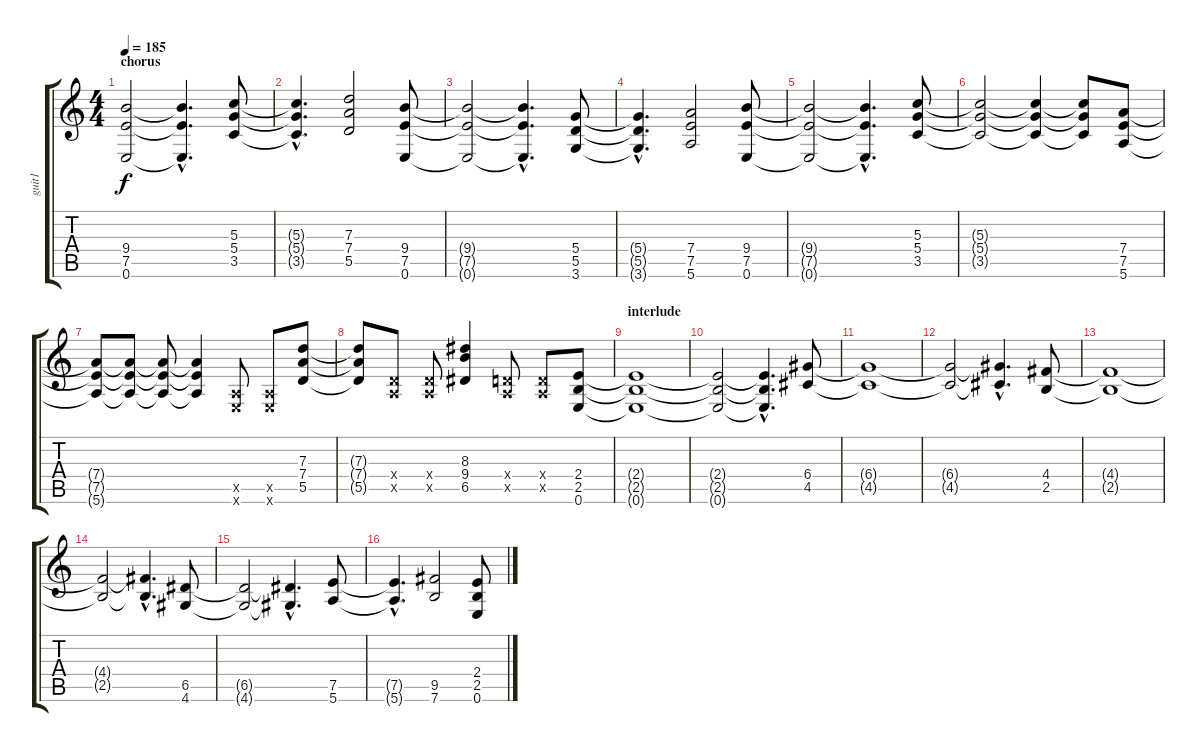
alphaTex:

\track ("guit1" "guit1") {instrument distortionguitar}
\staff {score tabs}
\tuning (E4 B3 G3 D3 A2 E2) {hide}
\ts (4 4)
\section ("" "chorus")
\tempo 185
\clef g2
\ks c
(9.4{t} 7.5{t} 0.6{t}).2{dy f} (9.4{hac t} 7.5{hac t} 0.6{hac t}).4{d} (5.3 5.4 3.5).8 |
(5.3{hac t} 5.4{hac t} 3.5{hac t}).4{d} (7.3 7.4 5.5).2 (9.4 7.5 0.6).8 |
(9.4{t} 7.5{t} 0.6{t}).2 (9.4{hac t} 7.5{hac t} 0.6{hac t}).4{d} (5.4 5.5 3.6).8 |
(5.4{hac t} 5.5{hac t} 3.6{hac t}).4{d} (7.4 7.5 5.6).2 (9.4 7.5 0.6).8 |
(9.4{t} 7.5{t} 0.6{t}).2 (9.4{hac t} 7.5{hac t} 0.6{hac t}).4{d} (5.3 5.4 3.5).8 |
(5.3{t} 5.4{t} 3.5{t}).2 (5.3{t} 5.4{t} 3.5{t}).4 (5.3{t} 5.4{t} 3.5{t}).8 (7.4 7.5 5.6).8 |
(7.4{t} 7.5{t} 5.6{t}).8 (7.4{t} 7.5{t} 5.6{t}).8 (7.4{t} 7.5{t} 5.6{t}).8 (7.4{t} 7.5{t} 5.6{t}).4 (0.5{x} 0.6{x}).8 (0.5{x} 0.6{x}).8 (7.3 7.4 5.5).8 |
(7.3{t} 7.4{t} 5.5{t}).8 (0.4{x} 0.5{x}).8 (0.4{x} 0.5{x}).8 (8.3 9.4 6.5).4 (0.4{x} 0.5{x}).8 (0.4{x} 0.5{x}).8 (2.4 2.5 0.6).8 |
\section ("" "interlude")
(2.4{t} 2.5{t} 0.6{t}).1 |
(2.4{t} 2.5{t} 0.6{t}).2 (2.4{hac t} 2.5{hac t} 0.6{hac t}).4{d} (6.4 4.5).8 |
(6.4{t} 4.5{t}).1 |
(6.4{t} 4.5{t}).2 (6.4{hac t} 4.5{hac t}).4{d} (4.4 2.5).8 |
(4.4{t} 2.5{t}).1 |
(4.4{t} 2.5{t}).2 (4.4{hac t} 2.5{hac t}).4{d} (6.5 4.6).8 |
(6.5{t} 4.6{t}).2 (6.5{hac t} 4.6{hac t}).4{d} (7.5 5.6).8 |
(7.5{hac t} 5.6{hac t}).4{d} (9.5 7.6).2 (2.4 2.5 0.6).8
